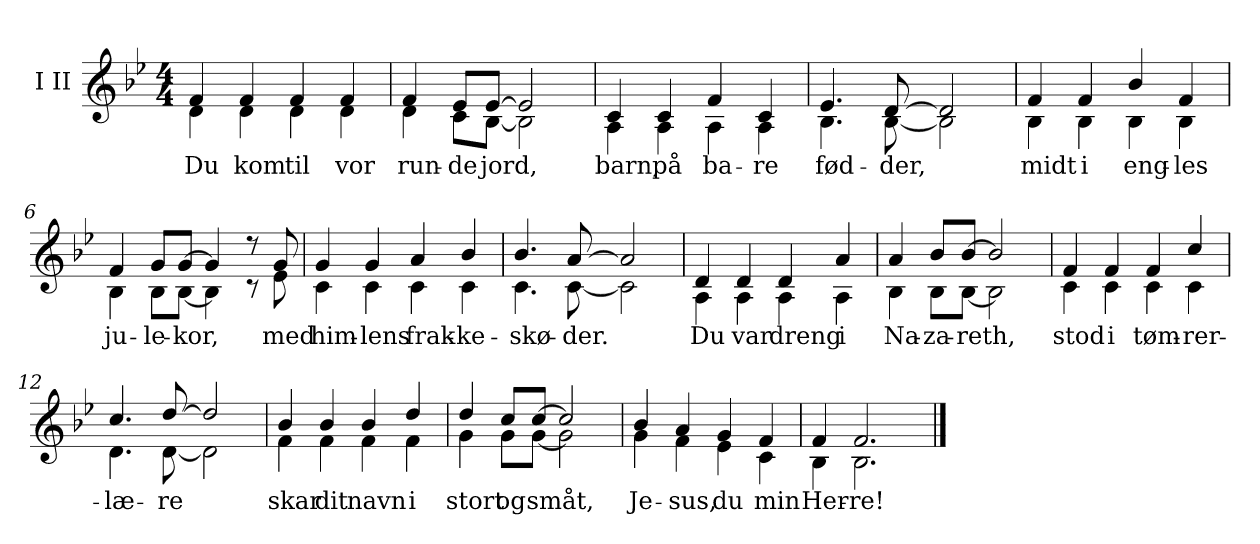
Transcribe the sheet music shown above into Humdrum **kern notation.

**kern	**text
*part1	*part1
*staff1	*staff1
*I"I II	*
*I'I II	*
*clefG2	*
*k[b-e-]	*
*M4/4	*
=1	=1
!	!LO:LY:b
*^	*
4f/	4d\	Du
!	!	!LO:LY:b
4f/	4d\	kom
!	!	!LO:LY:b
4f/	4d\	til
!	!	!LO:LY:b
4f/	4d\	vor
=2	=2	=2
!	!	!LO:LY:b
4f/	4d\	run-
!	!	!LO:LY:b
8e-/L	8c\L	-de
!	!	!LO:LY:b
[8e-/J	[8B-\J	jord,
2e-/]	2B-\]	.
=3	=3	=3
!	!	!LO:LY:b
4c/	4A\	barn,
!	!	!LO:LY:b
4c/	4A\	på
!	!	!LO:LY:b
4f/	4A\	ba-
!	!	!LO:LY:b
4c/	4A\	-re
=4	=4	=4
!	!	!LO:LY:b
4.e-/	4.B-\	fød-
!	!	!LO:LY:b
[8d/	[8B-\	-der,
2d/]	2B-\]	.
!!LO:LB:g=z	!!
=5	=5	=5
!	!	!LO:LY:b
4f/	4B-\	midt
!	!	!LO:LY:b
4f/	4B-\	i
!	!	!LO:LY:b
4b-/	4B-\	eng-
!	!	!LO:LY:b
4f/	4B-\	-les
=6	=6	=6
!	!	!LO:LY:b
4f/	4B-\	ju-
!	!	!LO:LY:b
8g/L	8B-\L	-le-
!	!	!LO:LY:b
[8g/J	[8B-\J	-kor,
4g/]	4B-\]	.
8r	8r	.
!	!	!LO:LY:b
8g/	8e-\	med
=7	=7	=7
!	!	!LO:LY:b
4g/	4c\	him-
!	!	!LO:LY:b
4g/	4c\	-lens
!	!	!LO:LY:b
4a/	4c\	frak-
!	!	!LO:LY:b
4b-/	4c\	-ke-
=8	=8	=8
!	!	!LO:LY:b
4.b-/	4.c\	-skø-
!	!	!LO:LY:b
[8a/	[8c\	-der.
2a/]	2c\]	.
=9	=9	=9
!	!	!LO:LY:b
4d/	4A\	Du
!	!	!LO:LY:b
4d/	4A\	var
!	!	!LO:LY:b
4d/	4A\	dreng
!	!	!LO:LY:b
4a/	4A\	i
!!LO:LB:g=z	!!
=10	=10	=10
!	!	!LO:LY:b
4a/	4B-\	Na-
!	!	!LO:LY:b
8b-/L	8B-\L	-za-
!	!	!LO:LY:b
[8b-/J	[8B-\J	-reth,
2b-/]	2B-\]	.
=11	=11	=11
!	!	!LO:LY:b
4f/	4c\	stod
!	!	!LO:LY:b
4f/	4c\	i
!	!	!LO:LY:b
4f/	4c\	tøm-
!	!	!LO:LY:b
4cc/	4c\	-rer-
=12	=12	=12
!	!	!LO:LY:b
4.cc/	4.d\	-læ-
!	!	!LO:LY:b
[8dd/	[8d\	-re
2dd/]	2d\]	.
!!LO:LB:g=z	!!
=13	=13	=13
!	!	!LO:LY:b
4b-/	4f\	skar
!	!	!LO:LY:b
4b-/	4f\	dit
!	!	!LO:LY:b
4b-/	4f\	navn
!	!	!LO:LY:b
4dd/	4f\	i
=14	=14	=14
!	!	!LO:LY:b
4dd/	4g\	stort
!	!	!LO:LY:b
8cc/L	8g\L	og
!	!	!LO:LY:b
[8cc/J	[8g\J	småt,
2cc/]	2g\]	.
=15	=15	=15
!	!	!LO:LY:b
4b-/	4g\	Je-
!	!	!LO:LY:b
4a/	4f\	-sus,
!	!	!LO:LY:b
4g/	4e-\	du
!	!	!LO:LY:b
4f/	4c\	min
=16	=16	=16
!	!	!LO:LY:b
4f/	4B-\	Her-
!	!	!LO:LY:b
2.f/	2.B-\	-re!
*v	*v	*
==	==
*-	*-
